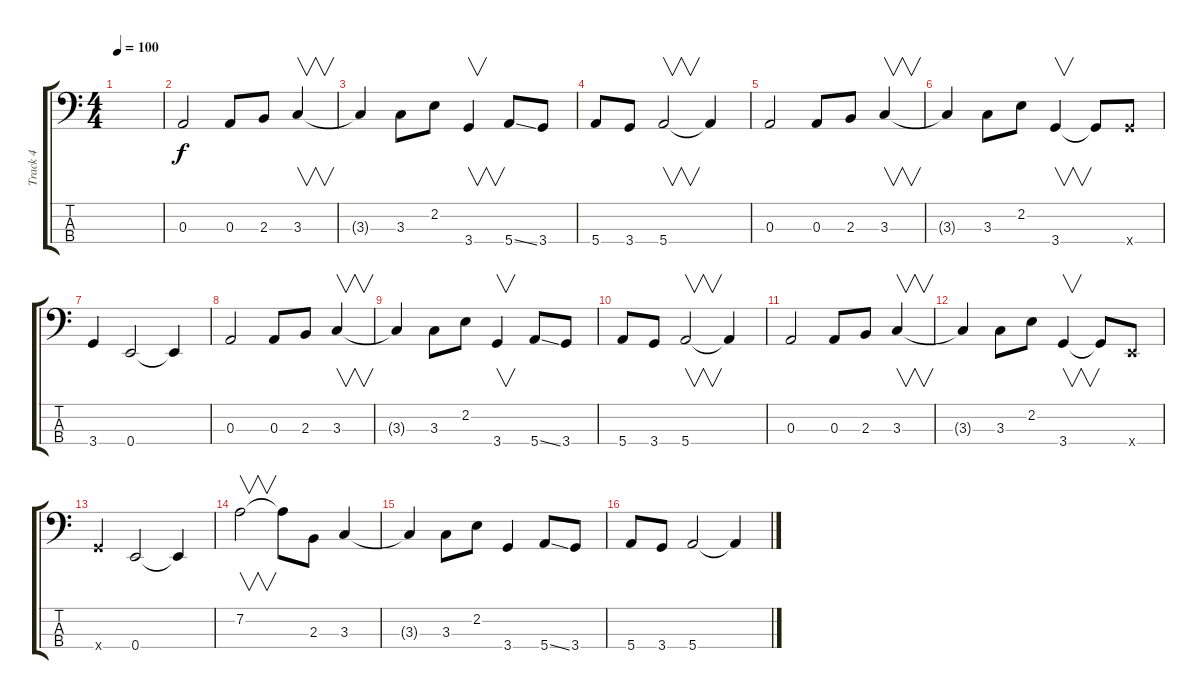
\track ("Track 4" "Track 4") {instrument electricbasspick}
\staff {score tabs}
\tuning (G2 D2 A1 E1) {hide}
\ts (4 4)
\tempo 100
\clef f4
\ks c
|
0.3.2 0.3.8 2.3.8 3.3.4{v} |
3.3{t}.4 3.3.8 2.2.8 3.4.4{v} 5.4{ss}.8 3.4.8 |
5.4.8 3.4.8 5.4.2{v} 5.4{t}.4 |
0.3.2 0.3.8 2.3.8 3.3.4{v} |
3.3{t}.4 3.3.8 2.2.8 3.4.4{v} 3.4{t}.8 3.4{x}.8 |
3.4.4 0.4.2 0.4{t}.4 |
0.3.2 0.3.8 2.3.8 3.3.4{v} |
3.3{t}.4 3.3.8 2.2.8 3.4.4{v} 5.4{ss}.8 3.4.8 |
5.4.8 3.4.8 5.4.2{v} 5.4{t}.4 |
0.3.2 0.3.8 2.3.8 3.3.4{v} |
3.3{t}.4 3.3.8 2.2.8 3.4.4{v} 3.4{t}.8 0.4{x}.8 |
3.4{x}.4 0.4.2 0.4{t}.4 |
7.2.2{v} 7.2{t}.8 2.3.8 3.3.4 |
3.3{t}.4 3.3.8 2.2.8 3.4.4 5.4{ss}.8 3.4.8 |
5.4.8 3.4.8 5.4.2 5.4{t}.4
